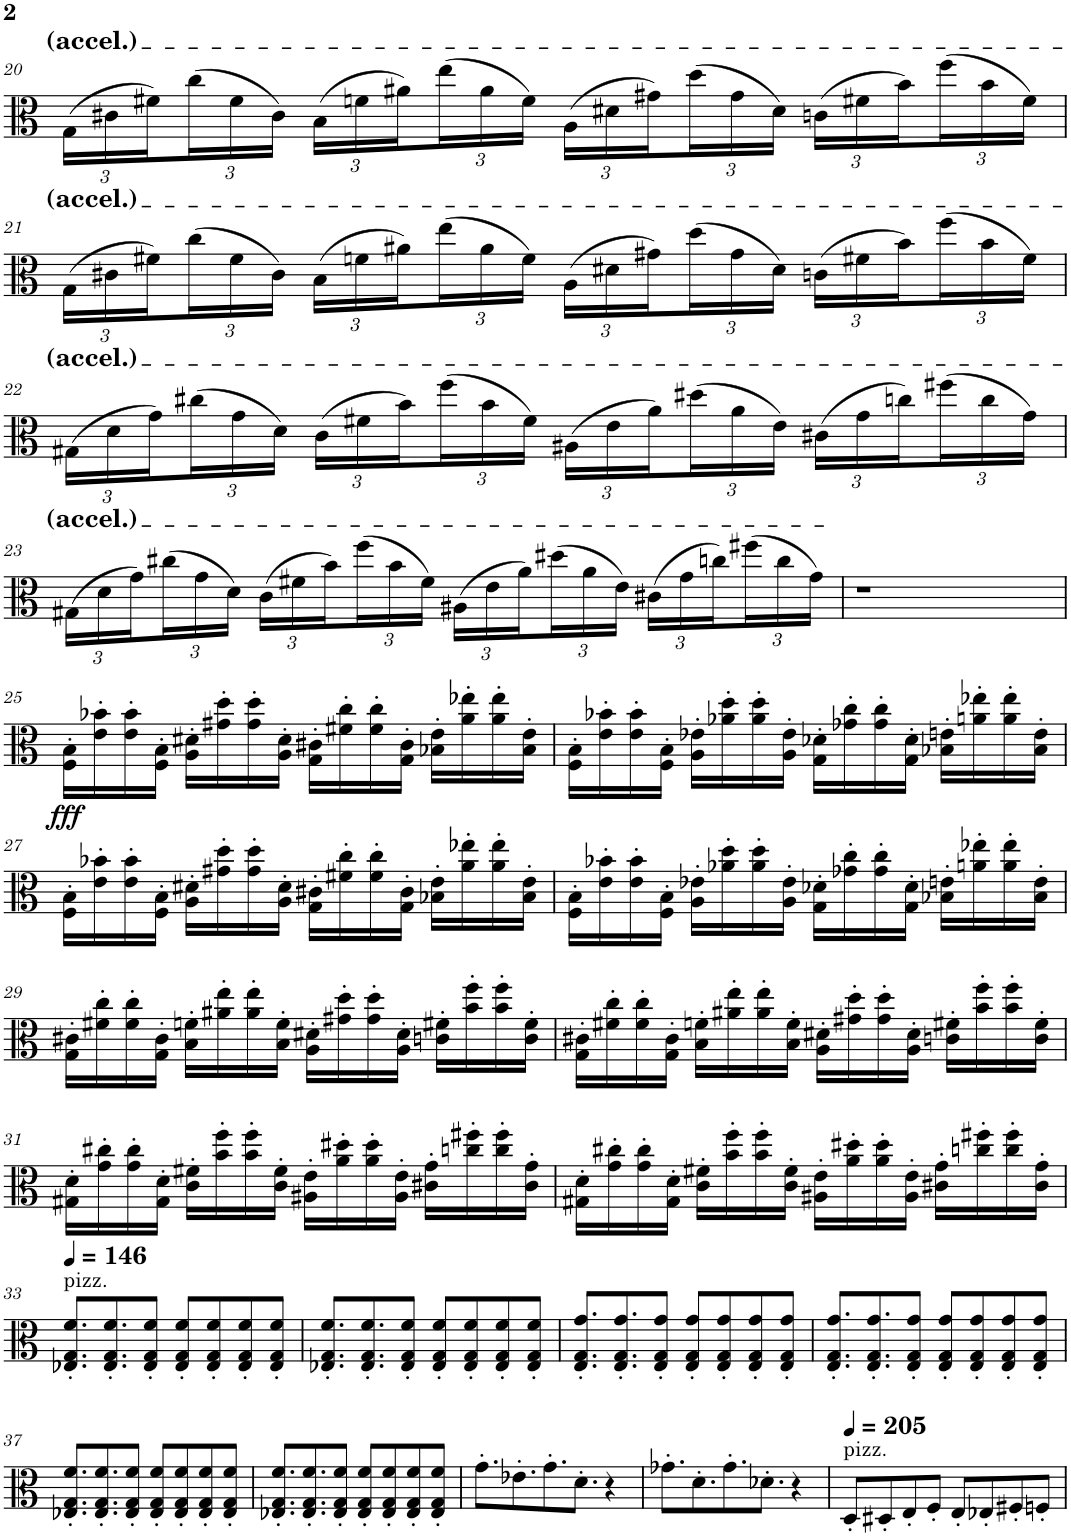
**kern	**dynam
*part1	*part1
*staff1	*staff1
*I"Viola	*
*I'Vla.	*
!!LO:PB:g=z
*clefC3	*
*k[]	*
*M4/4	*
*Xbrackettup	*
=20	=20
(24G\LL	.
24c#X\	.
24f#X\)	.
(24cc\	.
24f#\	.
24c#\JJ)	.
(24B\LL	.
24fn\	.
24a#X\)	.
(24ee\	.
24a#\	.
24f\JJ)	.
(24A\LL	.
24d#X\	.
24g#X\)	.
(24dd\	.
24g#\	.
24d#\JJ)	.
(24cn\LL	.
24f#X\	.
24b\)	.
(24ff\	.
24b\	.
24f#\JJ)	.
!!LO:LB:g=z
=21	=21
(24G\LL	.
24c#X\	.
24f#X\)	.
(24cc\	.
24f#\	.
24c#\JJ)	.
(24B\LL	.
24fn\	.
24a#X\)	.
(24ee\	.
24a#\	.
24f\JJ)	.
(24A\LL	.
24d#X\	.
24g#X\)	.
(24dd\	.
24g#\	.
24d#\JJ)	.
(24cn\LL	.
24f#X\	.
24b\)	.
(24ff\	.
24b\	.
24f#\JJ)	.
!!LO:LB:g=z
=22	=22
(24G#X\LL	.
24d\	.
24g\)	.
(24cc#X\	.
24g\	.
24d\JJ)	.
(24c\LL	.
24f#X\	.
24b\)	.
(24ff\	.
24b\	.
24f#\JJ)	.
(24A#X\LL	.
24e\	.
24a\)	.
(24dd#X\	.
24a\	.
24e\JJ)	.
(24c#X\LL	.
24g\	.
24ccn\)	.
(24ff#X\	.
24cc\	.
24g\JJ)	.
!!LO:LB:g=z
=23	=23
(24G#X\LL	.
24d\	.
24g\)	.
(24cc#X\	.
24g\	.
24d\JJ)	.
(24c\LL	.
24f#X\	.
24b\)	.
(24ff\	.
24b\	.
24f#\JJ)	.
(24A#X\LL	.
24e\	.
24a\)	.
(24dd#X\	.
24a\	.
24e\JJ)	.
(24c#X\LL	.
24g\	.
24ccn\)	.
(24ff#X\	.
24cc\	.
24g\JJ)	.
=24	=24
1r	.
!!LO:LB:g=z
=25	=25
!	!LO:DY:b
16F\' 16B\'LL	fff
16e\' 16b-X\'	.
16e\' 16b-\'	.
16F\' 16B\'JJ	.
16A\' 16d#X\'LL	.
16g#X\' 16dd\'	.
16g#\' 16dd\'	.
16A\' 16d#\'JJ	.
16G\' 16c#X\'LL	.
16f#X\' 16cc\'	.
16f#\' 16cc\'	.
16G\' 16c#\'JJ	.
16B-X\' 16e\'LL	.
16a\' 16ee-X\'	.
16a\' 16ee-\'	.
16B-\' 16e\'JJ	.
=26	=26
16F\' 16B\'LL	.
16e\' 16b-X\'	.
16e\' 16b-\'	.
16F\' 16B\'JJ	.
16A\' 16e-X\'LL	.
16a-X\' 16dd\'	.
16a-\' 16dd\'	.
16A\' 16e-\'JJ	.
16G\' 16d-X\'LL	.
16g-X\' 16cc\'	.
16g-\' 16cc\'	.
16G\' 16d-\'JJ	.
16B-X\' 16en\'LL	.
16an\' 16ee-X\'	.
16a\' 16ee-\'	.
16B-\' 16e\'JJ	.
!!LO:LB:g=z
=27	=27
16F\' 16B\'LL	.
16e\' 16b-X\'	.
16e\' 16b-\'	.
16F\' 16B\'JJ	.
16A\' 16d#X\'LL	.
16g#X\' 16dd\'	.
16g#\' 16dd\'	.
16A\' 16d#\'JJ	.
16G\' 16c#X\'LL	.
16f#X\' 16cc\'	.
16f#\' 16cc\'	.
16G\' 16c#\'JJ	.
16B-X\' 16e\'LL	.
16a\' 16ee-X\'	.
16a\' 16ee-\'	.
16B-\' 16e\'JJ	.
=28	=28
16F\' 16B\'LL	.
16e\' 16b-X\'	.
16e\' 16b-\'	.
16F\' 16B\'JJ	.
16A\' 16e-X\'LL	.
16a-X\' 16dd\'	.
16a-\' 16dd\'	.
16A\' 16e-\'JJ	.
16G\' 16d-X\'LL	.
16g-X\' 16cc\'	.
16g-\' 16cc\'	.
16G\' 16d-\'JJ	.
16B-X\' 16en\'LL	.
16an\' 16ee-X\'	.
16a\' 16ee-\'	.
16B-\' 16e\'JJ	.
!!LO:LB:g=z
=29	=29
16G\' 16c#X\'LL	.
16f#X\' 16cc\'	.
16f#\' 16cc\'	.
16G\' 16c#\'JJ	.
16B\' 16fn\'LL	.
16a#X\' 16ee\'	.
16a#\' 16ee\'	.
16B\' 16f\'JJ	.
16A\' 16d#X\'LL	.
16g#X\' 16dd\'	.
16g#\' 16dd\'	.
16A\' 16d#\'JJ	.
16cn\' 16f#X\'LL	.
16b\' 16ff\'	.
16b\' 16ff\'	.
16c\' 16f#\'JJ	.
=30	=30
16G\' 16c#X\'LL	.
16f#X\' 16cc\'	.
16f#\' 16cc\'	.
16G\' 16c#\'JJ	.
16B\' 16fn\'LL	.
16a#X\' 16ee\'	.
16a#\' 16ee\'	.
16B\' 16f\'JJ	.
16A\' 16d#X\'LL	.
16g#X\' 16dd\'	.
16g#\' 16dd\'	.
16A\' 16d#\'JJ	.
16cn\' 16f#X\'LL	.
16b\' 16ff\'	.
16b\' 16ff\'	.
16c\' 16f#\'JJ	.
!!LO:LB:g=z
=31	=31
16G#X\' 16d\'LL	.
16g\' 16cc#X\'	.
16g\' 16cc#\'	.
16G#\' 16d\'JJ	.
16c\' 16f#X\'LL	.
16b\' 16ff\'	.
16b\' 16ff\'	.
16c\' 16f#\'JJ	.
16A#X\' 16e\'LL	.
16a\' 16dd#X\'	.
16a\' 16dd#\'	.
16A#\' 16e\'JJ	.
16c#X\' 16g\'LL	.
16ccn\' 16ff#X\'	.
16cc\' 16ff#\'	.
16c#\' 16g\'JJ	.
=32	=32
16G#X\' 16d\'LL	.
16g\' 16cc#X\'	.
16g\' 16cc#\'	.
16G#\' 16d\'JJ	.
16c\' 16f#X\'LL	.
16b\' 16ff\'	.
16b\' 16ff\'	.
16c\' 16f#\'JJ	.
16A#X\' 16e\'LL	.
16a\' 16dd#X\'	.
16a\' 16dd#\'	.
16A#\' 16e\'JJ	.
16c#X\' 16g\'LL	.
16ccn\' 16ff#X\'	.
16cc\' 16ff#\'	.
16c#\' 16g\'JJ	.
!!LO:LB:g=z
=33	=33
*MM146	*
!LO:TX:a:t=pizz.	!
8.E-X/' 8.G/' 8.f/'L	.
8.E-/' 8.G/' 8.f/'	.
8E-/' 8G/' 8f/'J	.
8E-/' 8G/' 8f/'L	.
8E-/' 8G/' 8f/'	.
8E-/' 8G/' 8f/'	.
8E-/' 8G/' 8f/'J	.
=34	=34
8.E-X/' 8.G/' 8.f/'L	.
8.E-/' 8.G/' 8.f/'	.
8E-/' 8G/' 8f/'J	.
8E-/' 8G/' 8f/'L	.
8E-/' 8G/' 8f/'	.
8E-/' 8G/' 8f/'	.
8E-/' 8G/' 8f/'J	.
=35	=35
8.E/' 8.G/' 8.g/'L	.
8.E/' 8.G/' 8.g/'	.
8E/' 8G/' 8g/'J	.
8E/' 8G/' 8g/'L	.
8E/' 8G/' 8g/'	.
8E/' 8G/' 8g/'	.
8E/' 8G/' 8g/'J	.
=36	=36
8.E/' 8.G/' 8.g/'L	.
8.E/' 8.G/' 8.g/'	.
8E/' 8G/' 8g/'J	.
8E/' 8G/' 8g/'L	.
8E/' 8G/' 8g/'	.
8E/' 8G/' 8g/'	.
8E/' 8G/' 8g/'J	.
!!LO:LB:g=z
=37	=37
8.E-X/' 8.G/' 8.f/'L	.
8.E-/' 8.G/' 8.f/'	.
8E-/' 8G/' 8f/'J	.
8E-/' 8G/' 8f/'L	.
8E-/' 8G/' 8f/'	.
8E-/' 8G/' 8f/'	.
8E-/' 8G/' 8f/'J	.
=38	=38
8.E-X/' 8.G/' 8.f/'L	.
8.E-/' 8.G/' 8.f/'	.
8E-/' 8G/' 8f/'J	.
8E-/' 8G/' 8f/'L	.
8E-/' 8G/' 8f/'	.
8E-/' 8G/' 8f/'	.
8E-/' 8G/' 8f/'J	.
=39	=39
8.g'\L	.
8.e-X'\	.
8.g'\	.
8.d'\J	.
4r	.
=40	=40
8.g-X'\L	.
8.d'\	.
8.g-'\	.
8.d-X'\J	.
4r	.
=41	=41
*MM205	*
!LO:TX:a:t=pizz.	!
8D'/L	.
8D#X'/	.
8E'/	.
8F'/J	.
8E'/L	.
8E-X'/	.
8F#X'/	.
8Fn'/J	.
=	=
*-	*-
